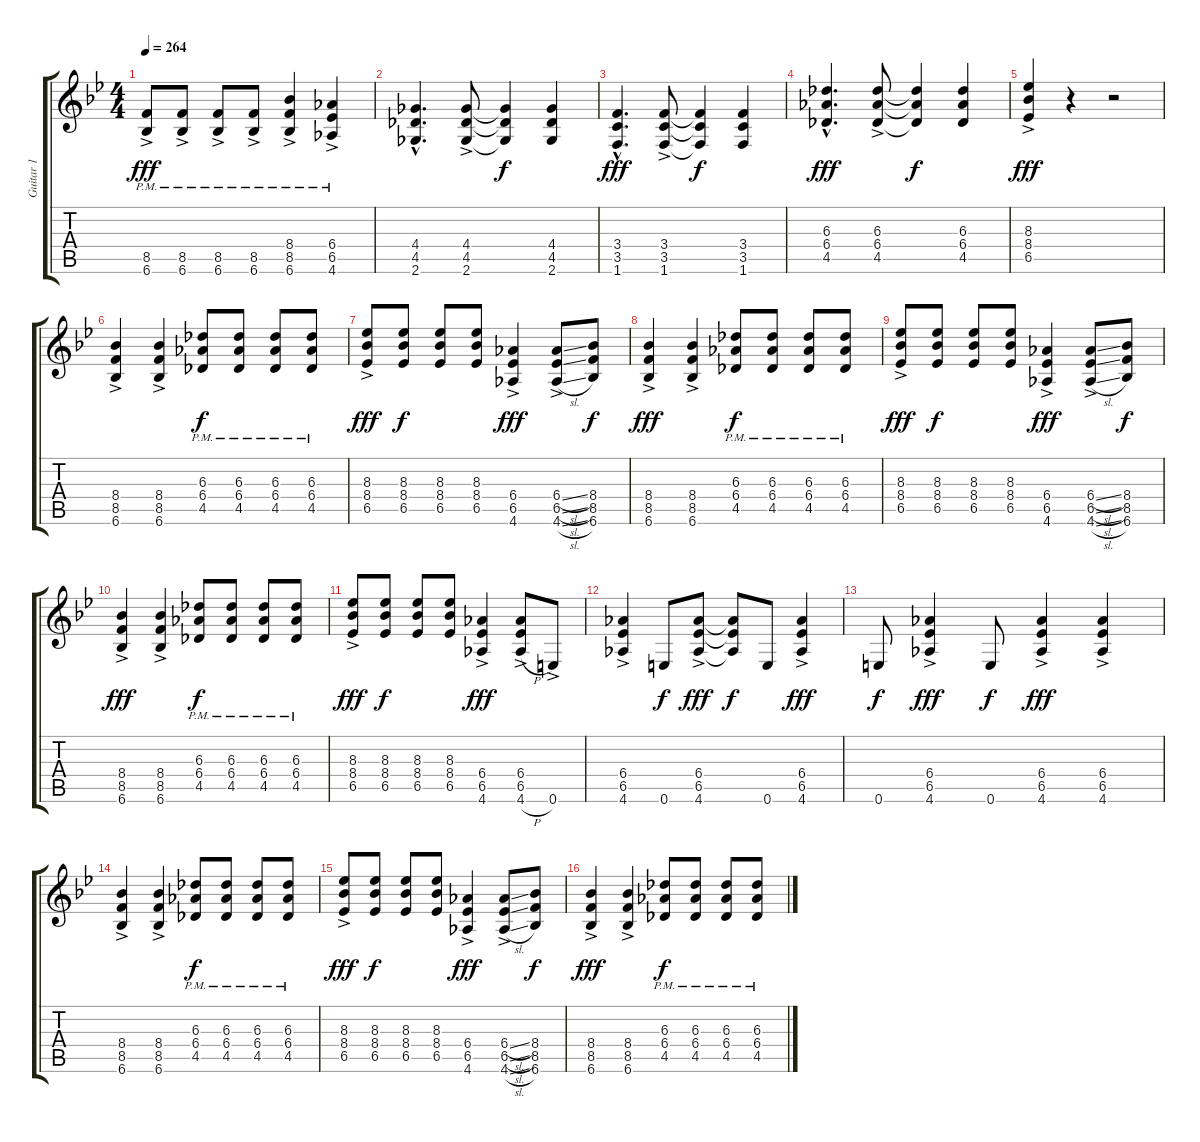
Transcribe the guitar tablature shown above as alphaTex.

\track ("Guitar 1" "Guitar 1") {instrument overdrivenguitar}
\staff {score tabs}
\tuning (E4 B3 G3 D3 A2 E2) {hide}
\ts (4 4)
\tempo 264
\clef g2
\ks gminor
(8.5{pm} 6.6{ac pm}).8{dy fff} (8.5{pm} 6.6{ac pm}).8 (8.5{pm} 6.6{ac pm}).8 (8.5{pm} 6.6{ac pm}).8 (8.4{ac pm} 8.5{ac pm} 6.6{ac pm}).4 (6.4{ac pm} 6.5{ac pm} 4.6{ac pm}).4 |
(4.4{hac} 4.5{hac} 2.6{hac}).4{d} (4.4{ac} 4.5{ac} 2.6{ac}).8 (4.4{t} 4.5{t} 2.6{t}).4{dy f} (4.4 4.5 2.6).4 |
(3.4{hac} 3.5{hac} 1.6{hac}).4{d dy fff} (3.4{ac} 3.5{ac} 1.6{ac}).8 (3.4{t} 3.5{t} 1.6{t}).4{dy f} (3.4 3.5 1.6).4 |
(6.3{hac} 6.4{hac} 4.5{hac}).4{d dy fff} (6.3 6.4{ac} 4.5{ac}).8 (6.3{t} 6.4{t} 4.5{t}).4{dy f} (6.3 6.4 4.5).4 |
(8.3{ac} 8.4{ac} 6.5{ac}).4{dy fff} r.4 r.2 |
(8.4{ac} 8.5{ac} 6.6{ac}).4 (8.4{ac} 8.5{ac} 6.6{ac}).4 (6.3{pm} 6.4{pm} 4.5{pm}).8{dy f} (6.3{pm} 6.4{pm} 4.5{pm}).8 (6.3{pm} 6.4{pm} 4.5{pm}).8 (6.3{pm} 6.4{pm} 4.5{pm}).8 |
(8.3{ac} 8.4{ac} 6.5{ac}).8{dy fff} (8.3 8.4 6.5).8{dy f} (8.3 8.4 6.5).8 (8.3 8.4 6.5).8 (6.4{ac} 6.5{ac} 4.6{ac}).4{dy fff} (6.4{sl ac} 6.5{sl ac} 4.6{sl ac}).8 (8.4 8.5 6.6).8{dy f} |
(8.4{ac} 8.5{ac} 6.6{ac}).4{dy fff} (8.4{ac} 8.5{ac} 6.6{ac}).4 (6.3{pm} 6.4{pm} 4.5{pm}).8{dy f} (6.3{pm} 6.4{pm} 4.5{pm}).8 (6.3{pm} 6.4{pm} 4.5{pm}).8 (6.3{pm} 6.4{pm} 4.5{pm}).8 |
(8.3{ac} 8.4{ac} 6.5{ac}).8{dy fff} (8.3 8.4 6.5).8{dy f} (8.3 8.4 6.5).8 (8.3 8.4 6.5).8 (6.4{ac} 6.5{ac} 4.6{ac}).4{dy fff} (6.4{sl ac} 6.5{sl ac} 4.6{sl ac}).8 (8.4 8.5 6.6).8{dy f} |
(8.4{ac} 8.5{ac} 6.6{ac}).4{dy fff} (8.4{ac} 8.5{ac} 6.6{ac}).4 (6.3{pm} 6.4{pm} 4.5{pm}).8{dy f} (6.3{pm} 6.4{pm} 4.5{pm}).8 (6.3{pm} 6.4{pm} 4.5{pm}).8 (6.3{pm} 6.4{pm} 4.5{pm}).8 |
(8.3{ac} 8.4{ac} 6.5{ac}).8{dy fff} (8.3 8.4 6.5).8{dy f} (8.3 8.4 6.5).8 (8.3 8.4 6.5).8 (6.4{ac} 6.5{ac} 4.6{ac}).4{dy fff} (6.4{ac} 6.5{ac} 4.6{h ac}).8 0.6{ac}.8 |
(6.4{ac} 6.5{ac} 4.6{ac}).4 0.6.8{dy f} (6.4{ac} 6.5{ac} 4.6{ac}).8{dy fff} (6.4{t} 6.5{t} 4.6{t}).8{dy f} 0.6.8 (6.4{ac} 6.5{ac} 4.6{ac}).4{dy fff} |
0.6.8{dy f} (6.4{ac} 6.5{ac} 4.6{ac}).4{dy fff} 0.6.8{dy f} (6.4{ac} 6.5{ac} 4.6{ac}).4{dy fff} (6.4{ac} 6.5{ac} 4.6{ac}).4 |
(8.4{ac} 8.5{ac} 6.6{ac}).4 (8.4{ac} 8.5{ac} 6.6{ac}).4 (6.3{pm} 6.4{pm} 4.5{pm}).8{dy f} (6.3{pm} 6.4{pm} 4.5{pm}).8 (6.3{pm} 6.4{pm} 4.5{pm}).8 (6.3{pm} 6.4{pm} 4.5{pm}).8 |
(8.3{ac} 8.4{ac} 6.5{ac}).8{dy fff} (8.3 8.4 6.5).8{dy f} (8.3 8.4 6.5).8 (8.3 8.4 6.5).8 (6.4{ac} 6.5{ac} 4.6{ac}).4{dy fff} (6.4{sl ac} 6.5{sl ac} 4.6{sl ac}).8 (8.4 8.5 6.6).8{dy f} |
(8.4{ac} 8.5{ac} 6.6{ac}).4{dy fff} (8.4{ac} 8.5{ac} 6.6{ac}).4 (6.3{pm} 6.4{pm} 4.5{pm}).8{dy f} (6.3{pm} 6.4{pm} 4.5{pm}).8 (6.3{pm} 6.4{pm} 4.5{pm}).8 (6.3{pm} 6.4{pm} 4.5{pm}).8
